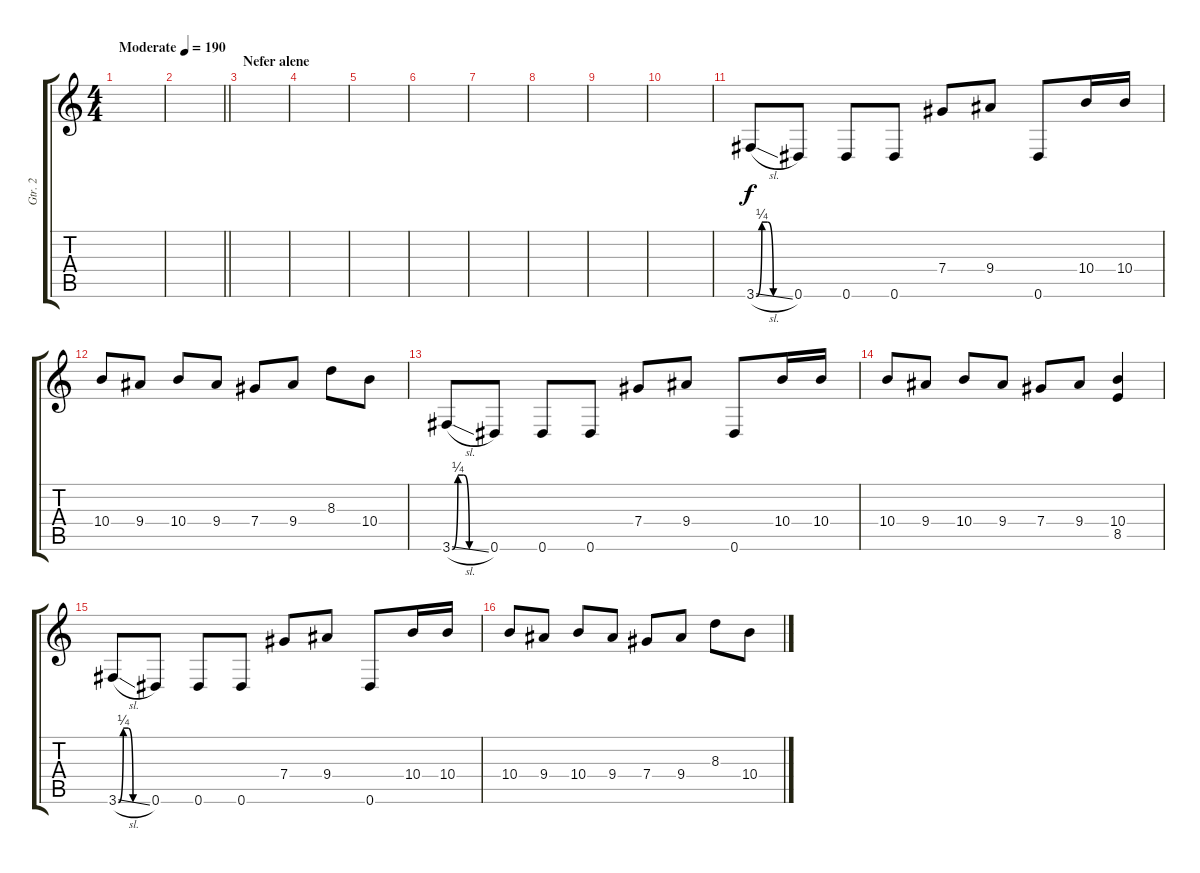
\track ("Gtr. 2" "Gtr. 2") {instrument distortionguitar}
\staff {score tabs}
\tuning (Eb4 Bb3 Gb3 Db3 Ab2 Eb2) {hide}
\ts (4 4)
\tempo (190 "Moderate")
\clef g2
\ks c
|
\barLineRight lightlight
|
\section ("" "Nefer alene")
|
|
|
|
|
|
|
|
3.6{be (custom 0 0 10 1 20 1 30 0 60 0) sl}.8 0.6.8 0.6.8 0.6.8 7.4.8 9.4.8 0.6.8 10.4.16 10.4.16 |
10.4.8 9.4.8 10.4.8 9.4.8 7.4.8 9.4.8 8.3.8 10.4.8 |
3.6{be (custom 0 0 10 1 20 1 30 0 60 0) sl}.8 0.6.8 0.6.8 0.6.8 7.4.8 9.4.8 0.6.8 10.4.16 10.4.16 |
10.4.8 9.4.8 10.4.8 9.4.8 7.4.8 9.4.8 (10.4 8.5).4 |
3.6{be (custom 0 0 10 1 20 1 30 0 60 0) sl}.8 0.6.8 0.6.8 0.6.8 7.4.8 9.4.8 0.6.8 10.4.16 10.4.16 |
10.4.8 9.4.8 10.4.8 9.4.8 7.4.8 9.4.8 8.3.8 10.4.8
